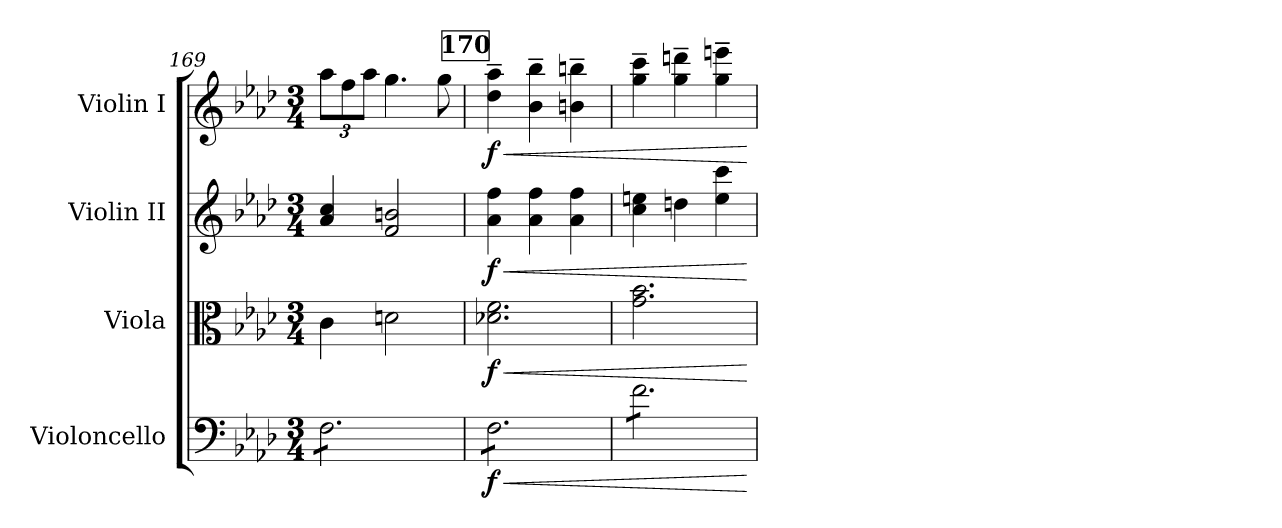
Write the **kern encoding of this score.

**kern	**dynam	**kern	**dynam	**kern	**dynam	**kern	**dynam
*part4	*part4	*part3	*part3	*part2	*part2	*part1	*part1
*staff4	*staff4	*staff3	*staff3	*staff2	*staff2	*staff1	*staff1
*I"Violoncello	*	*I"Viola	*	*I"Violin II	*	*I"Violin I	*
*I'Vc	*	*I'Vla	*	*I'Vln	*	*I'Vln	*
*clefF4	*	*clefC3	*	*clefG2	*	*clefG2	*
*k[b-e-a-d-]	*	*k[b-e-a-d-]	*	*k[b-e-a-d-]	*	*k[b-e-a-d-]	*
*M3/4	*	*M3/4	*	*M3/4	*	*M3/4	*
*	*	*	*	*	*	*Xbrackettup	*
=169	=169	=169	=169	=169	=169	=169	=169
*tremolo	*	*	*	*	*	*	*
8F\L	.	4c\	.	4a-/ 4cc/	.	12aa-\L	.
.	.	.	.	.	.	12ff\	.
8F\	.	.	.	.	.	.	.
.	.	.	.	.	.	12aa-\J	.
8F\	.	2dn\	.	2f/ 2bn/	.	4.gg\	.
8F\	.	.	.	.	.	.	.
8F\	.	.	.	.	.	.	.
8F\J	.	.	.	.	.	8gg\	.
!!LO:REH:place=s1:a:B:fs=14:t=170
=170	=170	=170	=170	=170	=170	=170	=170
!	!LO:HP:b	!	!LO:HP:b	!	!LO:HP:b	!	!LO:HP:b
!	!LO:DY:n=1:b	!	!LO:DY:n=1:b	!	!LO:DY:n=1:b	!	!LO:DY:n=1:b
8F\L	< f	2.d-X\ 2.f\	< f	4a-\ 4ff\	< f	4dd-\~ 4aa-\~	< f
8F\	.	.	.	.	.	.	.
8F\	.	.	.	4a-\ 4ff\	.	4b-\~ 4bb-\~	.
8F\	.	.	.	.	.	.	.
8F\	.	.	.	4a-\ 4ff\	.	4bn\~ 4bbn\~	.
8F\J	.	.	.	.	.	.	.
=171	=171	=171	=171	=171	=171	=171	=171
8f\L	.	2.g\ 2.b-\	.	4cc\ 4een\	.	4gg\~ 4ccc\~	.
8f\	.	.	.	.	.	.	.
8f\	.	.	.	4ddn\	.	4gg\~ 4dddn\~	.
8f\	.	.	.	.	.	.	.
8f\	.	.	.	4ee\ 4ccc\	.	4gg\~ 4eeen\~	.
8f\J	.	.	.	.	.	.	.
*Xtremolo	*	*	*	*	*	*	*
.	[	.	[	.	[	.	[
=	=	=	=	=	=	=	=
*-	*-	*-	*-	*-	*-	*-	*-
